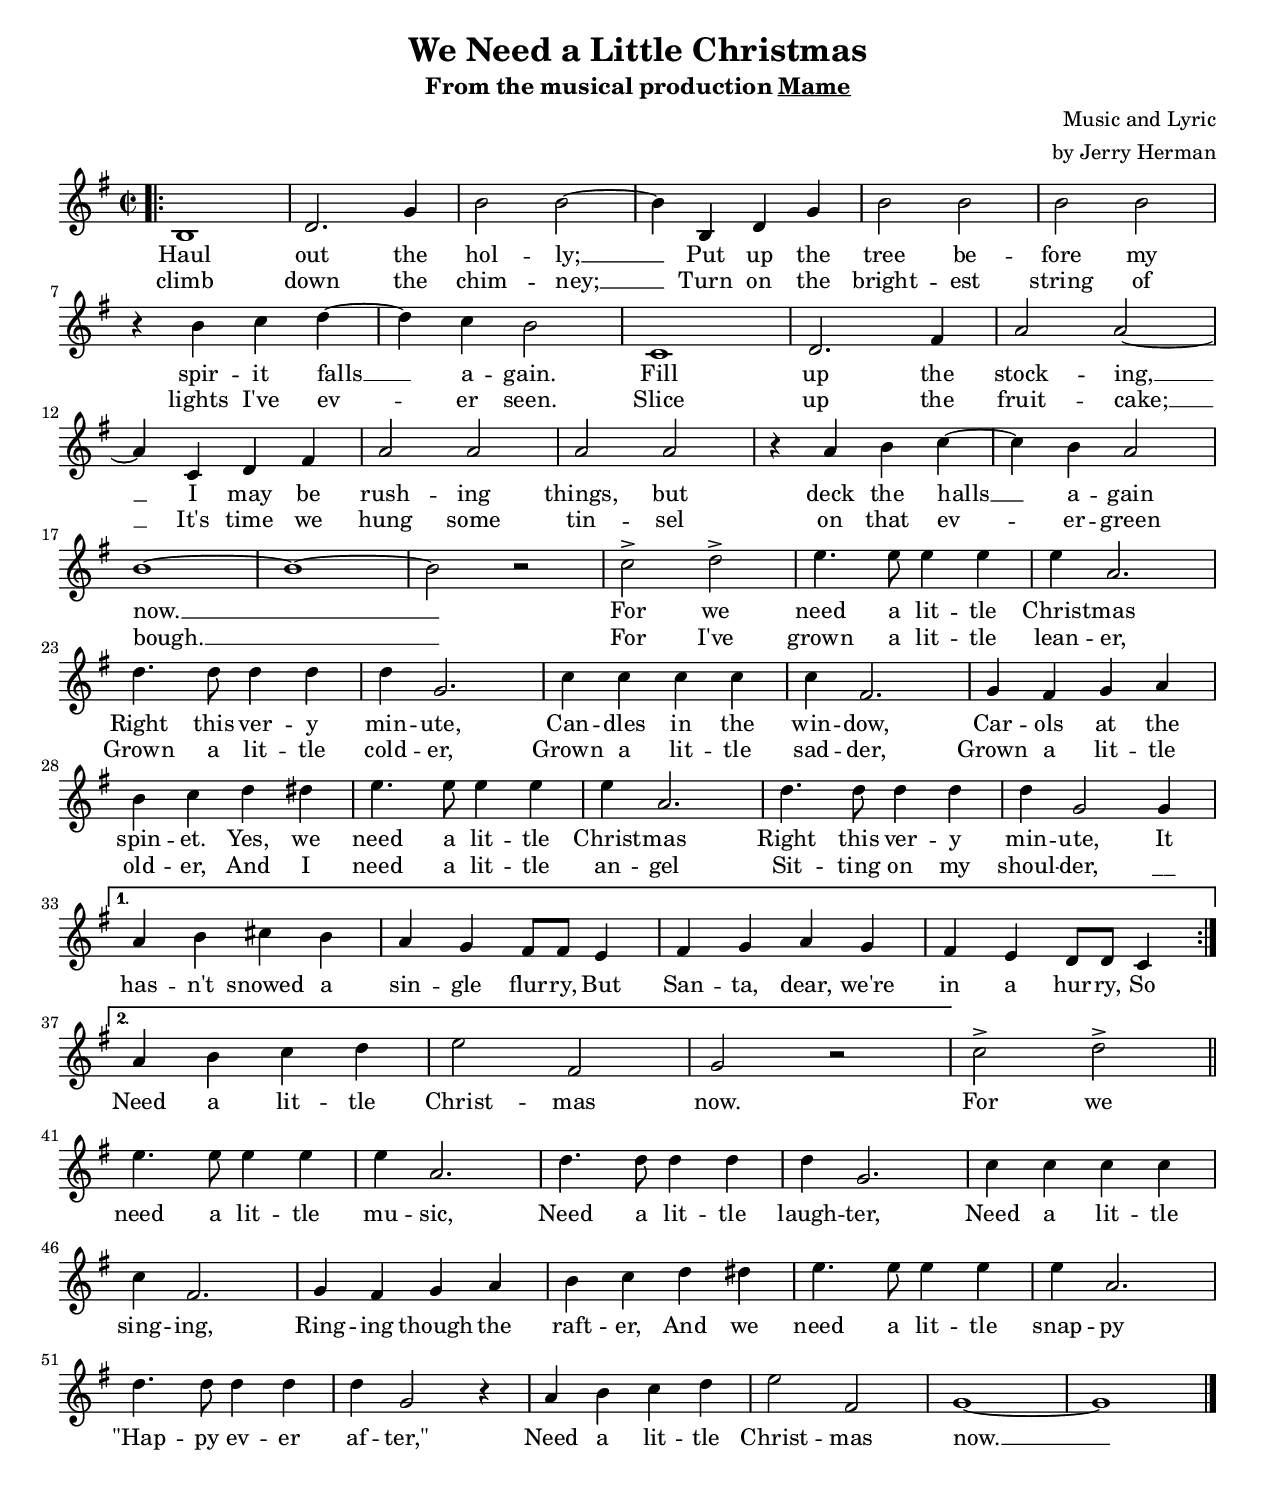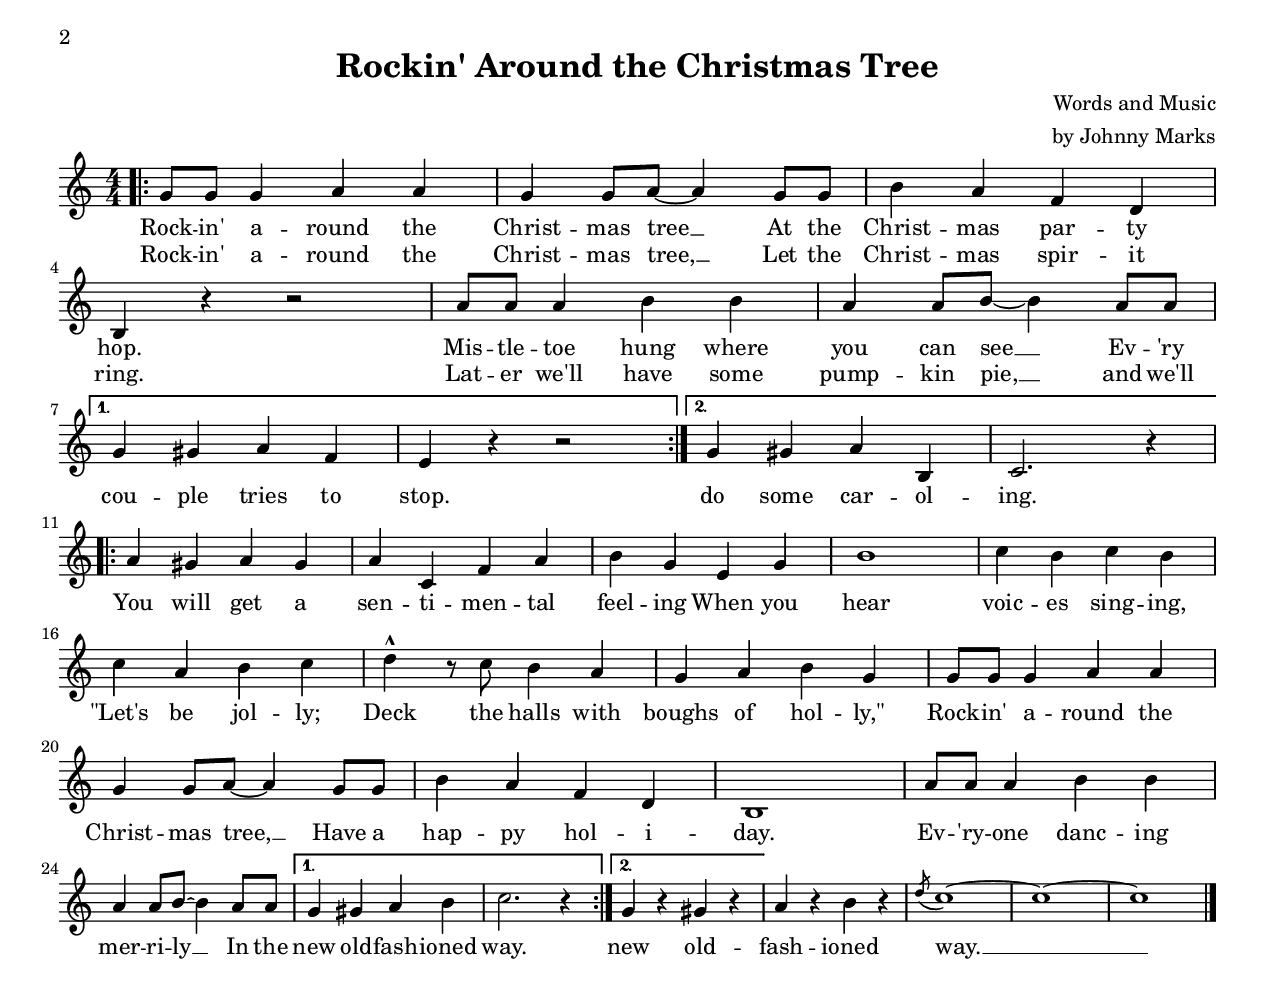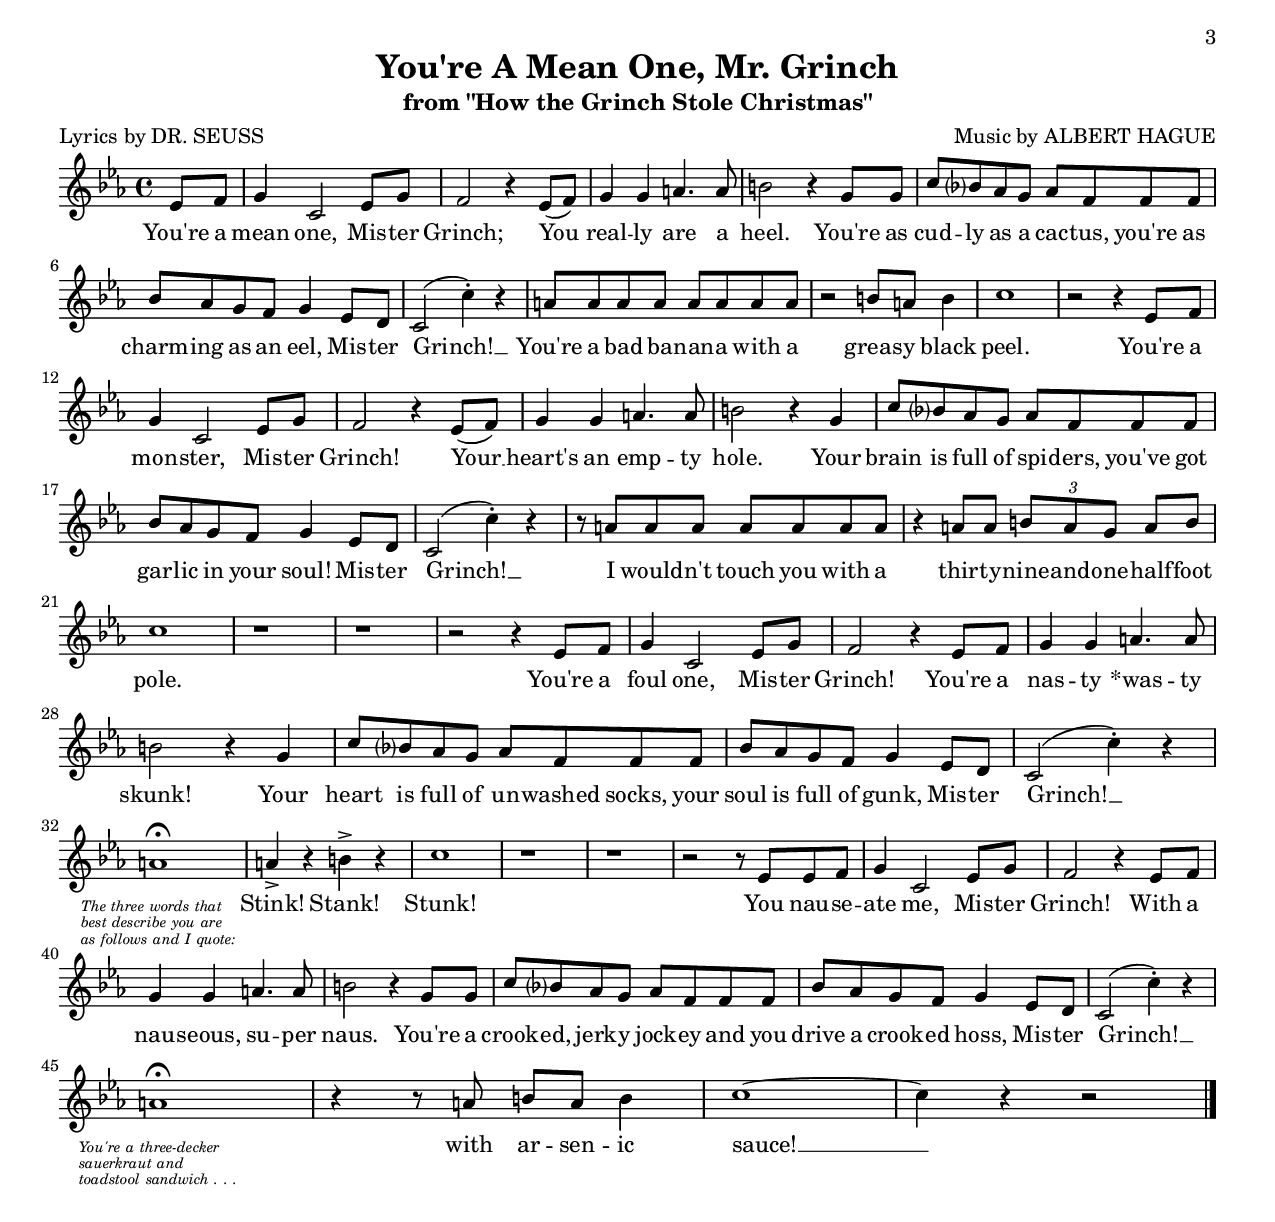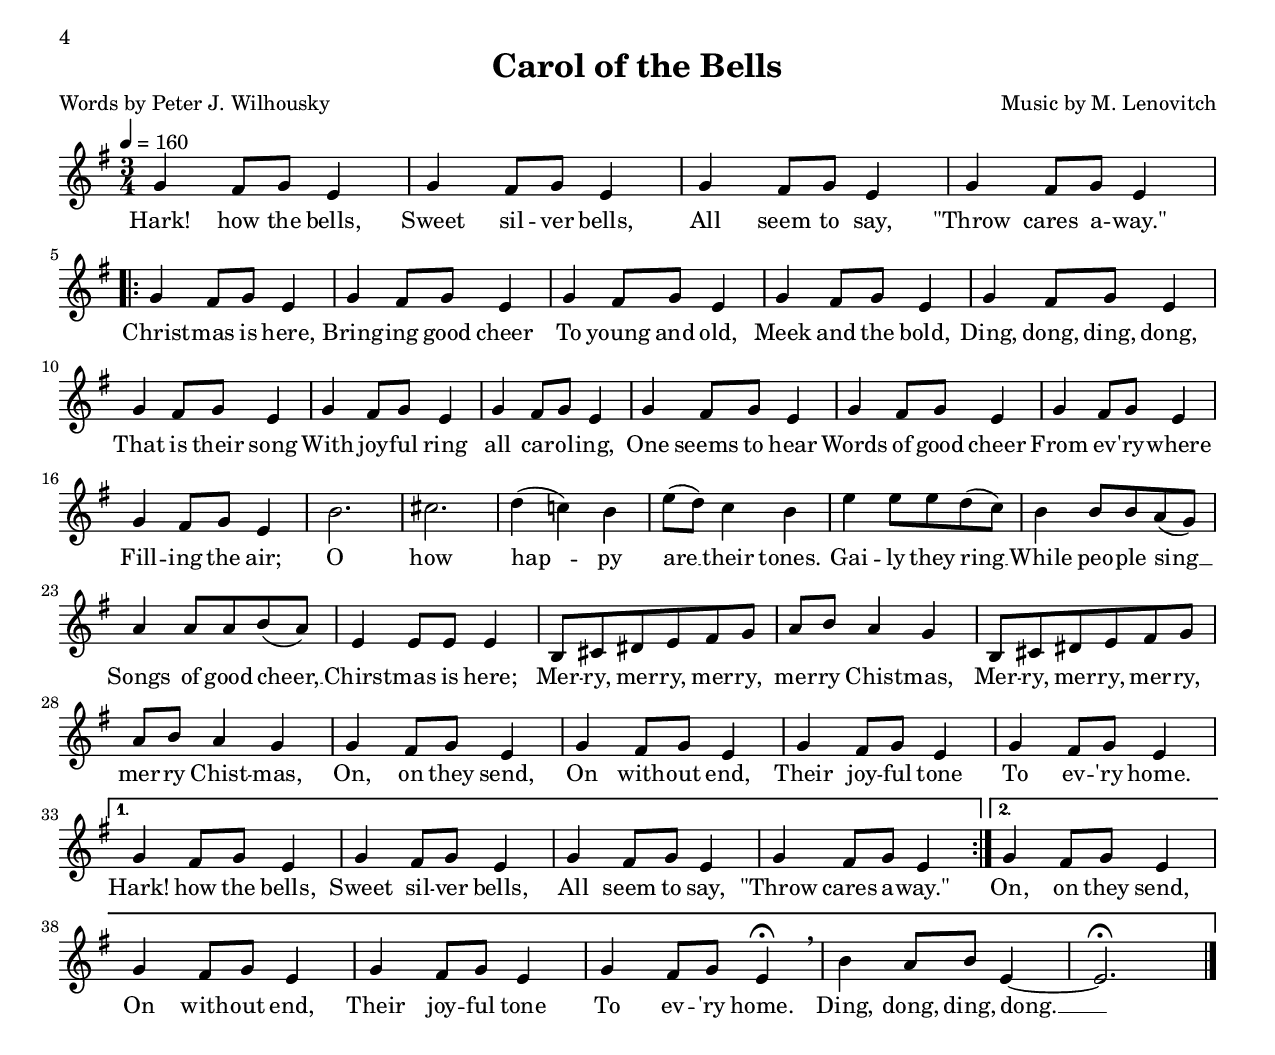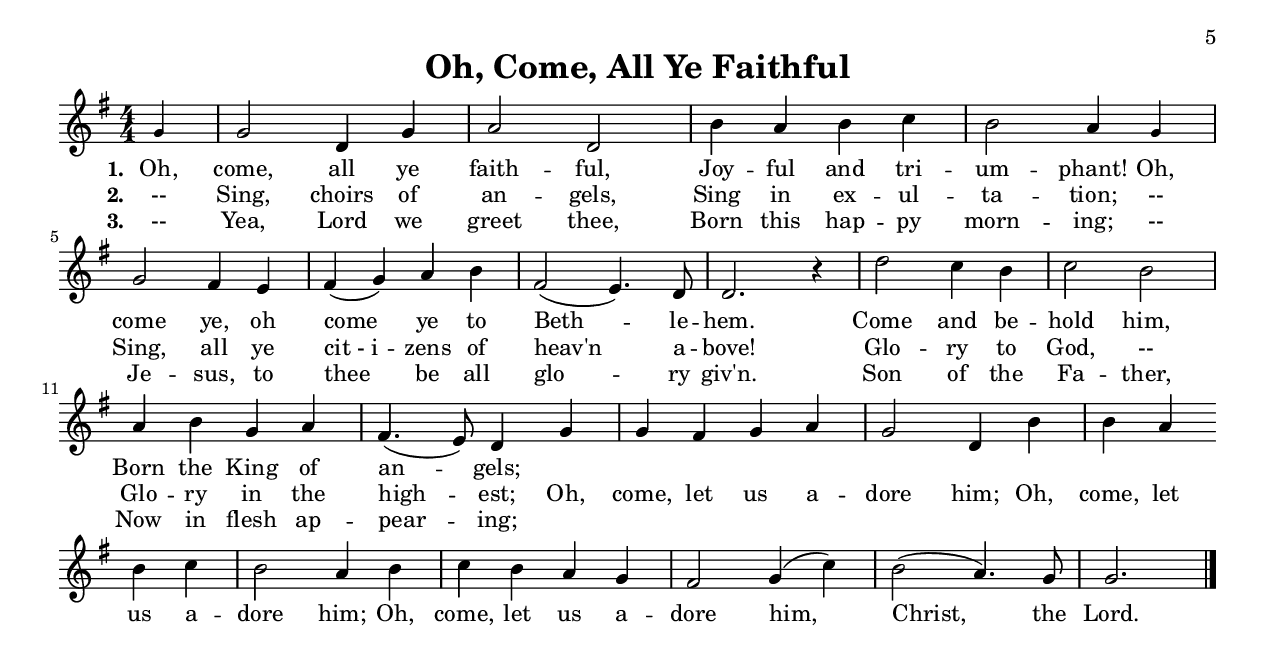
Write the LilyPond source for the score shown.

\version "2.18.2"

#(set-default-paper-size "letter")
#(set-global-staff-size 18)

\paper {
	indent = 0 
}


\book {
    \bookpart { \header {
	title = "We Need a Little Christmas"
	subtitle = \markup{
		\text{ From the musical production \underline { Mame } }
	}
	composer = \markup {
		\right-column {
			\line{ Music and Lyric }
			\line{ by Jerry Herman }
		}
	}
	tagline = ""
}

\score{
	<<
		\new Staff {
			\new Voice = "melody" {
				\relative b {
					\time 2/2
					\key g \major 
					\bar ".|:"
					\repeat volta 2 {
						b1 | d2. g4 | b2 b~ | b4 b, d g | b2 b | b b | \break
						r4 b c d~ | d c b2 | c,1 | d2. fis4 | a2 a~ | \break
						a4 c, d fis | a2 a | a a | r4 a b c~ | c b a2 | \break
						b1~ | b~ | b2 r | c-> d-> | e4. e8 e4 e | e a,2. | \break
						d4. d8 d4 d | d g,2. | c4 c c c | c fis,2. | g4 fis g a | \break
						b4 c d dis | e4. e8 e4 e | e a,2. | d4. d8 d4 d | d g,2 g4 | \break
					}
					\alternative {
						{ a4 b cis b | a g fis8 fis e4 | fis g a g | fis e d8 d c4 | \break }
						{ a'4 b c d | e2 fis, | g r | }
					}
					c-> d-> \bar "||" \break
					e4. e8 e4 e | e a,2. | d4. d8 d4 d | d g,2. | c4 c c c | \break
					c fis,2. | g4 fis g a | b c d dis | e4. e8 e4 e | e a,2. | \break
					d4. d8 d4 d | d g,2 r4 | a b c d | e2 fis, | g1~ | g \bar "|."
				}
			}
		}
		\new Lyrics {
			\lyricsto "melody" {
				<<
					{
						Haul out the hol -- ly; __ 
						Put up the tree be -- fore my spir -- it falls __ a -- gain.
						Fill up the stock -- ing, __
						I may be rush -- ing things, but deck the halls __ a -- gain now. __
						For we need a lit -- tle Christ -- mas
						Right this ver -- y min -- ute,
						Can -- dles in the win -- dow,
						Car -- ols at the spin -- et.
						Yes, we need a lit -- tle Christ -- mas
						Right this ver -- y min -- ute, It 
					}
					\new Lyrics {
						\set associatedVoice = "melody"
						climb down the chim -- ney; __
						Turn on the bright -- est string of lights I've ev -- er seen.
						Slice up the fruit -- cake; __
						It's time we hung some tin -- sel on that ev -- er -- green bough. __
						For I've grown a lit -- tle lean -- er,
						Grown a lit -- tle cold -- er,
						Grown a lit -- tle sad -- der,
						Grown a lit -- tle old -- er,
						And I need a lit -- tle an -- gel
						Sit -- ting on my shoul -- der, "__"
					}
				>>
				has -- n't snowed a sin -- gle flur -- ry, 
				But San -- ta, dear, we're in a hur -- ry, So
				Need a lit -- tle Christ -- mas now.
				For we need a lit -- tle mu -- sic,
				Need a lit -- tle laugh -- ter,
				Need a lit -- tle sing -- ing,
				Ring -- ing though the raft -- er,
				And we need a lit -- tle snap -- py
				"\"Hap" -- py ev -- er af -- "ter,\""
				Need a lit -- tle Christ -- mas now. __
			}	
		}
	>>
	\layout{}
}
 }
    \bookpart { \header{
    title = "Rockin' Around the Christmas Tree"
    composer = \markup {
        \right-column{
            \line { "Words and Music" }
            \line { "by Johnny Marks" }
        }
    }
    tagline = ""
}

\score {
    <<
        \new Staff {
            \new Voice = "melody" {
                \relative g' {
                    \key c \major
                    \time 4/4 \numericTimeSignature
					\bar ".|:"
                    \repeat volta 2 {
                        g8 g g4 a a | g g8 a~ a4 g8 g | b4 a f d | \break
                        b r r2 | a'8 a a4 b b | a a8 b~ b4 a8 a | \break
                    }
                    \alternative {
                        { g4 gis a f  | e r r2 }
                        { g4 gis a b, | c2. r4 }
                    } \break
                    \repeat volta 2 {
                        a'4 gis a gis | a c, f a | b g e g | b1 | c4 b c b | \break
                        c a b c | d-^ r8 c b4 a | g a b g | g8 g g4 a a | \break
                        g g8 a~ a4 g8 g | b4 a f d | b1 | a'8 a a4 b b | \break
                        a a8 b~ b4 a8 a |
                    }
                    \alternative {
                        { g4 gis a b | c2. r4  | }
                        { g4 r gis r | }
                    } 
                    a r b r | \acciaccatura { d8 } c1~ | c~ | c \bar "|."
                }
            }
        }
		\new Lyrics{
			\lyricsto "melody" {
				\lyricmode {
					<<
						{ 
							Rock -- in' a -- round the Christ -- mas tree __
						  	At the Christ -- mas par -- ty hop.
							Mis -- tle -- toe hung where you can see __
							Ev -- 'ry 
						}
						\new Lyrics {
							\set associatedVoice = "melody"
							Rock -- in' a -- round the Christ -- mas tree, __
							Let the Christ -- mas spir -- it ring.
							Lat -- er we'll have some pump -- kin pie, __
							and we'll
						}
						
					>>
					cou -- ple tries to stop.
					do some car -- ol -- ing.
					You will get a sen -- ti -- men -- tal feel -- ing
					When you hear voic -- es sing -- ing, 
					"\"Let's" be jol -- ly; 
					Deck the halls with boughs of hol -- "ly,\""
					Rock -- in' a -- round the Christ -- mas tree, __
					Have a hap -- py hol -- i -- day.
					Ev -- 'ry -- one danc -- ing mer -- ri -- ly __
					In the new old -- fash -- ioned way.
					new old -- fash -- ioned way. __
				}
			}
		}
    >>
    \layout{}
}
 }
    \bookpart { \header {
	title = "You're A Mean One, Mr. Grinch"
	subtitle = "from \"How the Grinch Stole Christmas\""
	poet = "Lyrics by DR. SEUSS"
	composer = "Music by ALBERT HAGUE"
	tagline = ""
}

\score {
	<<
		\new Staff {
			\new Voice = "grinchMelody" {
				\relative ees' {
					\key ees \major
					\partial 4 ees8 f | g4 c,2 ees8 g |
					f2 r4 ees8( f) | g4 g a4. a8 | b2 r4 g8 g |
					c8 bes? aes g aes f f f | bes aes g f g4 ees8 d | c2( c'4-.) r |
					a8 a a a a a a a | r2 b8 a b4 | c1 |
					r2 r4 ees,8 f | g4 c,2 ees8 g | f2 r4 ees8( f) |
					g4 g a4. a8 | b2 r4 g | c8 bes? aes g aes f f f |
					bes aes g f g4 ees8 d | c2( c'4-.) r | r8 a a a a a a a |
					r4 a8 a \tuplet 3/2 { b a g } a b | c1 | r |
					r | r2 r4 ees,8 f | g4 c,2 ees8 g |
					f2 r4 ees8 f | g4 g a4. a8 | b2 r4 g |
					c8 bes? aes g aes f f f | bes aes g f g4 ees8 d | c2( c'4-.) r | \break
					a1\fermata | a4-> r b-> r | c1 |
					r1 | r |
					r2 r8 ees, ees f | g4 c,2 ees8 g | f2 r4 ees8 f |
					g4 g a4. a8 | b2 r4 g8 g | c bes? aes g aes f f f |
					bes aes g f g4 ees8 d | c2( c'4-.) r | \break
					a1\fermata | r4 r8 a b a b4 | c1~ | c4 r4 r2 \bar "|." 
				}
			}
		}
		\new Lyrics {
			\lyricsto "grinchMelody" {
				\lyricmode {
					You're a mean one, Mis -- ter Grinch;
					You real -- ly are a heel.
					You're as cud -- ly as a cac -- tus,
					you're as charm -- ing as an eel, Mis -- ter Grinch! __
					You're a bad ba -- nan -- a with a greas -- y black peel. 
					You're a mon -- ster, Mis -- ter Grinch!
					Your __ heart's an emp -- ty hole.
					Your brain is full of spi -- ders, 
					you've got gar -- lic in your soul! Mis -- ter Grinch! __
					I would -- n't touch you with a 
					thir -- ty -- nine -- and -- one -- half -- foot pole.
					You're a foul one, Mis -- ter Grinch!
					You're a nas -- ty "*was" -- ty skunk!
					Your heart is full of un -- washed socks,
					your soul is full of gunk, Mis -- ter Grinch! __
					\markup{ \italic \teeny 
						\override #'(baseline-skip . 1.75)
						\left-column {
							\line { The three words that }
							\line { best describe you are }
							\line { as follows and I quote: }
						} 
					}
					Stink! Stank! Stunk!
					You nau -- se -- ate me, Mis -- ter Grinch!
					With a nau -- seous, su -- per naus. 
					You're a crook -- ed, jerk -- y jock -- ey 
					and you drive a crook -- ed hoss, Mis -- ter Grinch! __
					\markup{ \italic \teeny 
						\override #'(baseline-skip . 1.75)
						\left-column {
							\line { You're a three-decker }
							\line { sauerkraut and }
							\line { toadstool sandwich . . . }
						} 
					}
					with ar -- sen -- ic sauce! __
				}
			}
		}
	>>
	
	\layout{} 
}
 }
    \bookpart { \header{
	title = "Carol of the Bells"
	poet = "Words by Peter J. Wilhousky"
	composer = "Music by M. Lenovitch"
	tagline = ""
}

\score{
	<<
		\new Staff {
			\new Voice = "carolMelody" {
				\relative g' {
					\time 3/4
					\key g \major
					\tempo 4 = 160
					g4 fis 8 g e4 | g4 fis 8 g e4 | g4 fis 8 g e4 | g4 fis 8 g e4 \break 
					\repeat volta 2 {
						g4 fis 8 g e4 | g4 fis 8 g e4 | g4 fis 8 g e4 | g4 fis 8 g e4 |
						g4 fis 8 g e4 | g4 fis 8 g e4 | g4 fis 8 g e4 | g4 fis 8 g e4 |
						g4 fis 8 g e4 | g4 fis 8 g e4 | g4 fis 8 g e4 | g4 fis 8 g e4 |
						b'2. | cis | d4( c!) b | e8( d) c4 b | e4 e8 e d( c) | b4 b8 b a( g) |
						a4 a8 a b( a) | e4 e8 e e4 | b8 cis dis e fis g | a b a4 g |
						b,8 cis dis e fis g | a b a4 g | g4 fis 8 g e4 | g4 fis 8 g e4 | g4 fis 8 g e4 |
						g4 fis 8 g e4 | 
					}
					\alternative {
						{  g4 fis 8 g e4 |  g4 fis 8 g e4 |  g4 fis 8 g e4 |  g4 fis 8 g e4 | }
						{  
							g4 fis 8 g e4 |  g4 fis 8 g e4 |  g4 fis 8 g e4 | 
							g4 fis 8 g e4\fermata \breathe | b'4 a8 b e,4~ | e2.\fermata
						}
					}
					\bar "|."
				}
			}
		}
		\new Lyrics {
			\lyricsto "carolMelody" {
				\lyricmode {
					Hark! how the bells, Sweet sil -- ver bells,
					All seem to say, "\"Throw" cares a -- "way.\"" 
					Christ -- mas is here, Bring -- ing good cheer
					To young and old, Meek and the bold,
					Ding, dong, ding, dong, That is their song
					With joy -- ful ring all car -- ol -- ing,
					One seems to hear Words of good cheer
					From ev -- 'ry -- where Fill -- ing the air;
					O how hap -- py are __ their tones.
					Gai -- ly they ring __ While peo -- ple sing __
					Songs of good cheer, __ Chirst -- mas is here;
					Mer -- ry, mer -- ry, mer -- ry, mer -- ry Chist -- mas,
					Mer -- ry, mer -- ry, mer -- ry, mer -- ry Chist -- mas,
					On, on they send, On with -- out end, 
					Their joy -- ful tone To ev -- 'ry home.
					Hark! how the bells, Sweet sil -- ver bells,
					All seem to say, "\"Throw" cares a -- "way.\"" 
					On, on they send, On with -- out end, 
					Their joy -- ful tone To ev -- 'ry home.
					Ding, dong, ding, dong. __ 
				}
			}
		}
	>>

	\layout{}
}
 }
    \bookpart { \header {
    title = "Oh, Come, All Ye Faithful"
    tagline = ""
}

\score {
    <<
        \new Staff {
            \new Voice = "melody" {
                \relative g' {
                    \key g \major
                    \time 4/4 \numericTimeSignature
                    \partial 4 \tiny g4 \normalsize |
                    g2 d4 g a2 d, | b'4 a b c | b2 a4 \tiny g \normalsize | \break
                    g2 fis4 e | fis( g) a b | fis2( e4.) d8 | d2. r4 | d'2 c4 b | c2 b | \break
                    a4 b g a | fis4.( e8) d4 g | g fis g a | g2 d4 b' | b a \bar "" \break
                    b c | b2 a4 b | c b a g | fis2 g4( c) | b2( a4.) g8 | g2. \bar "|."
                }
            }
        }
        \new Lyrics {
            \lyricsto "melody" {
                \lyricmode {
                    \set stanza = "1. "
                    Oh, come, all ye faith -- ful,
                    Joy -- ful and tri -- um -- phant! Oh,
                    come ye, oh come ye to Beth -- le -- hem.
                    Come and be -- hold him,
                    Born the King of an -- gels; 
                }
            }
        }
        \new Lyrics {
            \lyricsto "melody" {
                \lyricmode {
                    \set stanza = "2. "
                    "--" Sing, choirs of an -- gels, 
                    Sing in ex -- ul -- ta -- tion; 
                    "--" Sing, all ye "cit - i" -- zens of heav'n a -- bove!
                    Glo -- ry to God, "--" Glo -- ry in the high -- est;
                    Oh, come, let us a -- dore him;
                    Oh, come, let us a -- dore him;
                    Oh, come, let us a -- dore him,
                    Christ, the Lord.
                }
            }
        }
        \new Lyrics {
            \lyricsto "melody" {
                \lyricmode {
                    \set stanza = "3. "
                    "--" Yea, Lord we greet thee,
                    Born this hap -- py morn -- ing; 
                    "--" Je -- sus, to thee be all glo -- ry giv'n.
                    Son of the Fa -- ther,
                    Now in flesh ap -- pear -- ing;
                }
            }
        }
    >>
    \layout{} 
}
 }
}